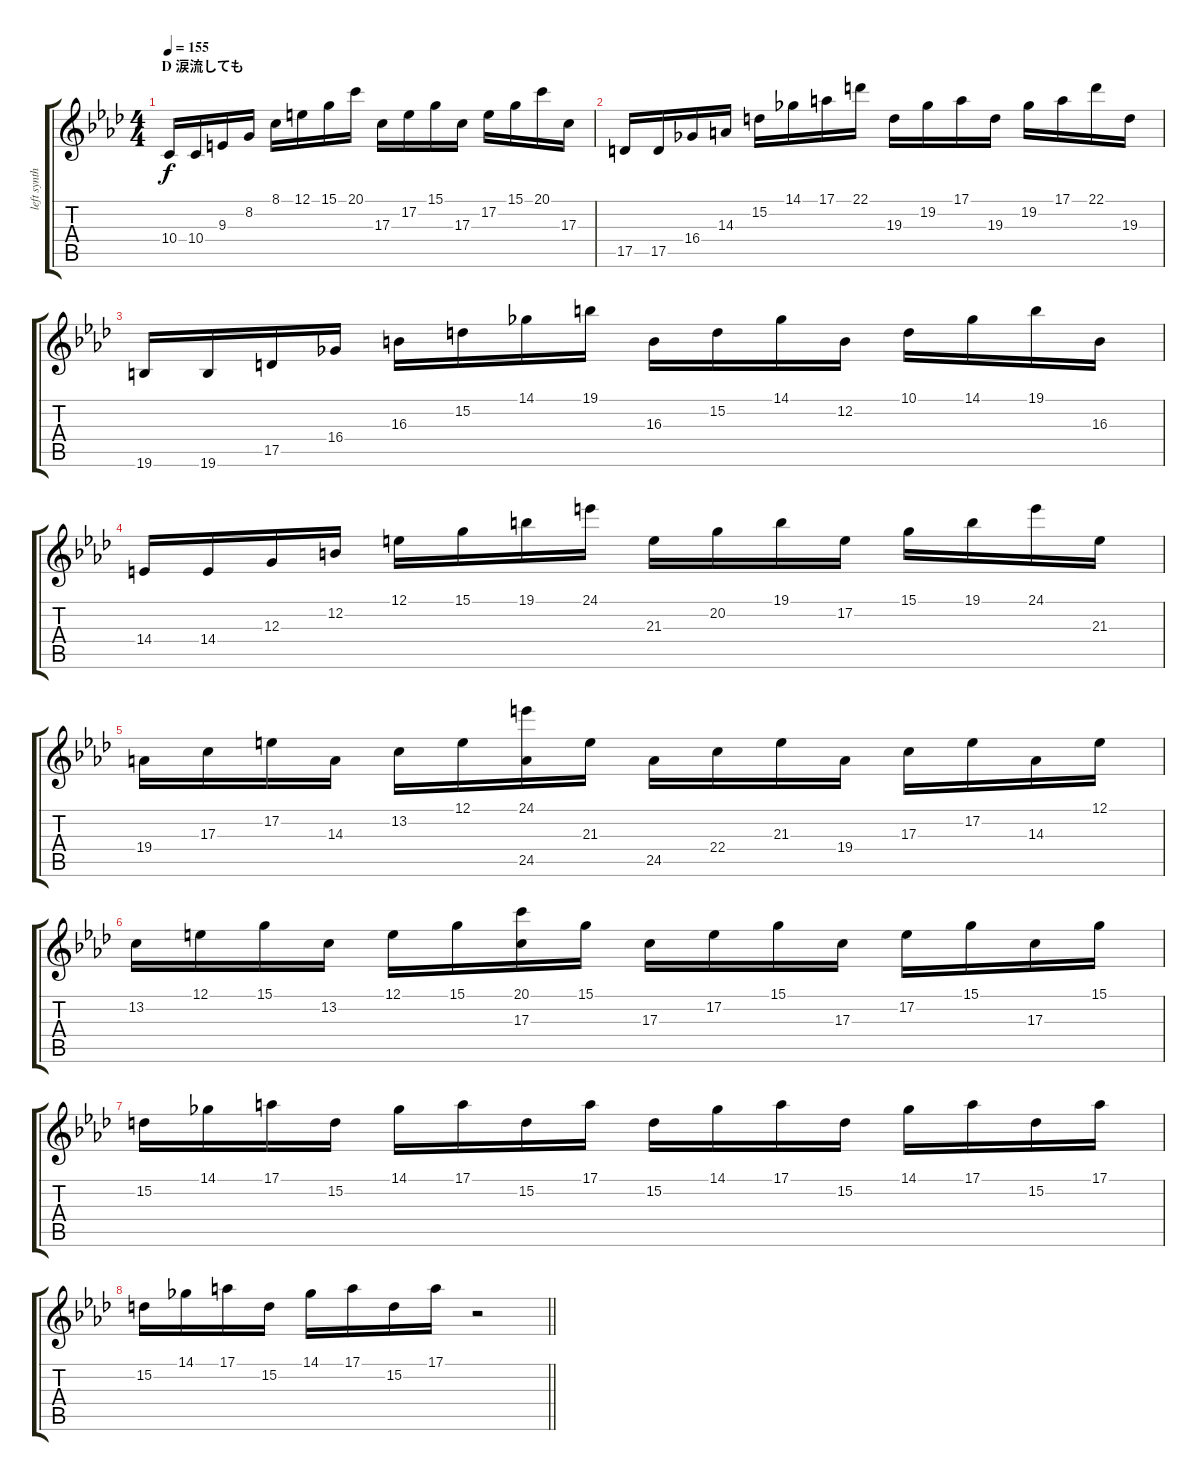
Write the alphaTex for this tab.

\track ("left synth1" "left synth") {instrument lead1square}
\staff {score tabs}
\tuning (E4 B3 G3 D3 A2 E2) {hide}
\ts (4 4)
\section ("" "D 涙流しても")
\tempo 155
\clef g2
\ks ab
10.4.16{dy f} 10.4.16 9.3.16 8.2.16 8.1.16 12.1.16 15.1.16 20.1.16 17.3.16 17.2.16 15.1.16 17.3.16 17.2.16 15.1.16 20.1.16 17.3.16 |
17.5.16 17.5.16 16.4.16 14.3.16 15.2.16 14.1.16 17.1.16 22.1.16 19.3.16 19.2.16 17.1.16 19.3.16 19.2.16 17.1.16 22.1.16 19.3.16 |
19.6.16 19.6.16 17.5.16 16.4.16 16.3.16 15.2.16 14.1.16 19.1.16 16.3.16 15.2.16 14.1.16 12.2.16 10.1.16 14.1.16 19.1.16 16.3.16 |
14.4.16 14.4.16 12.3.16 12.2.16 12.1.16 15.1.16 19.1.16 24.1.16 21.3.16 20.2.16 19.1.16 17.2.16 15.1.16 19.1.16 24.1.16 21.3.16 |
19.4.16 17.3.16 17.2.16 14.3.16 13.2.16 12.1.16 (24.1 24.5).16 21.3.16 24.5.16 22.4.16 21.3.16 19.4.16 17.3.16 17.2.16 14.3.16 12.1.16 |
13.2.16 12.1.16 15.1.16 13.2.16 12.1.16 15.1.16 (20.1 17.3).16 15.1.16 17.3.16 17.2.16 15.1.16 17.3.16 17.2.16 15.1.16 17.3.16 15.1.16 |
15.2.16 14.1.16 17.1.16 15.2.16 14.1.16 17.1.16 15.2.16 17.1.16 15.2.16 14.1.16 17.1.16 15.2.16 14.1.16 17.1.16 15.2.16 17.1.16 |
\barLineRight lightlight
15.2.16 14.1.16 17.1.16 15.2.16 14.1.16 17.1.16 15.2.16 17.1.16 r.2
